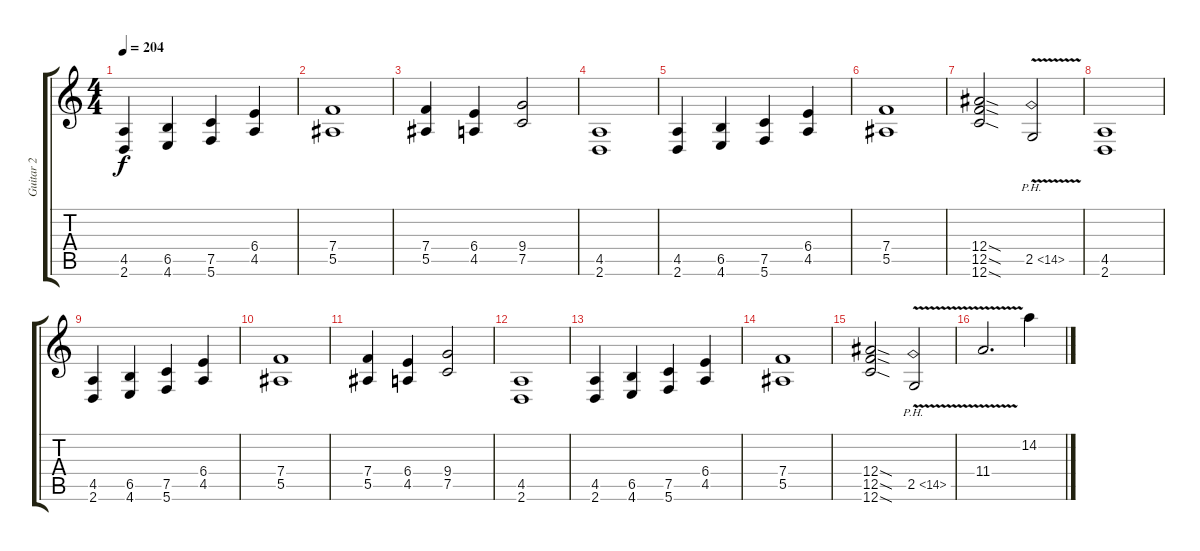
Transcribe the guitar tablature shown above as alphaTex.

\track ("Guitar 2" "Guitar 2") {instrument distortionguitar}
\staff {score tabs}
\tuning (C4 G3 Eb3 Bb2 F2 C2) {hide}
\ts (4 4)
\tempo 204
\clef g2
\ks c
(4.5 2.6).4{dy f} (6.5 4.6).4 (7.5 5.6).4 (6.4 4.5).4 |
(7.4 5.5).1 |
(7.4 5.5).4 (6.4 4.5).4 (9.4 7.5).2 |
(4.5 2.6).1 |
(4.5 2.6).4 (6.5 4.6).4 (7.5 5.6).4 (6.4 4.5).4 |
(7.4 5.5).1 |
(12.4{sod} 12.5{sod} 12.6{sod}).2 2.5{ph 12 v}.2 |
(4.5 2.6).1 |
(4.5 2.6).4 (6.5 4.6).4 (7.5 5.6).4 (6.4 4.5).4 |
(7.4 5.5).1 |
(7.4 5.5).4 (6.4 4.5).4 (9.4 7.5).2 |
(4.5 2.6).1 |
(4.5 2.6).4 (6.5 4.6).4 (7.5 5.6).4 (6.4 4.5).4 |
(7.4 5.5).1 |
(12.4{sod} 12.5{sod} 12.6{sod}).2 2.5{ph 12 v}.2 |
11.4{v}.2{d} 14.2.4
